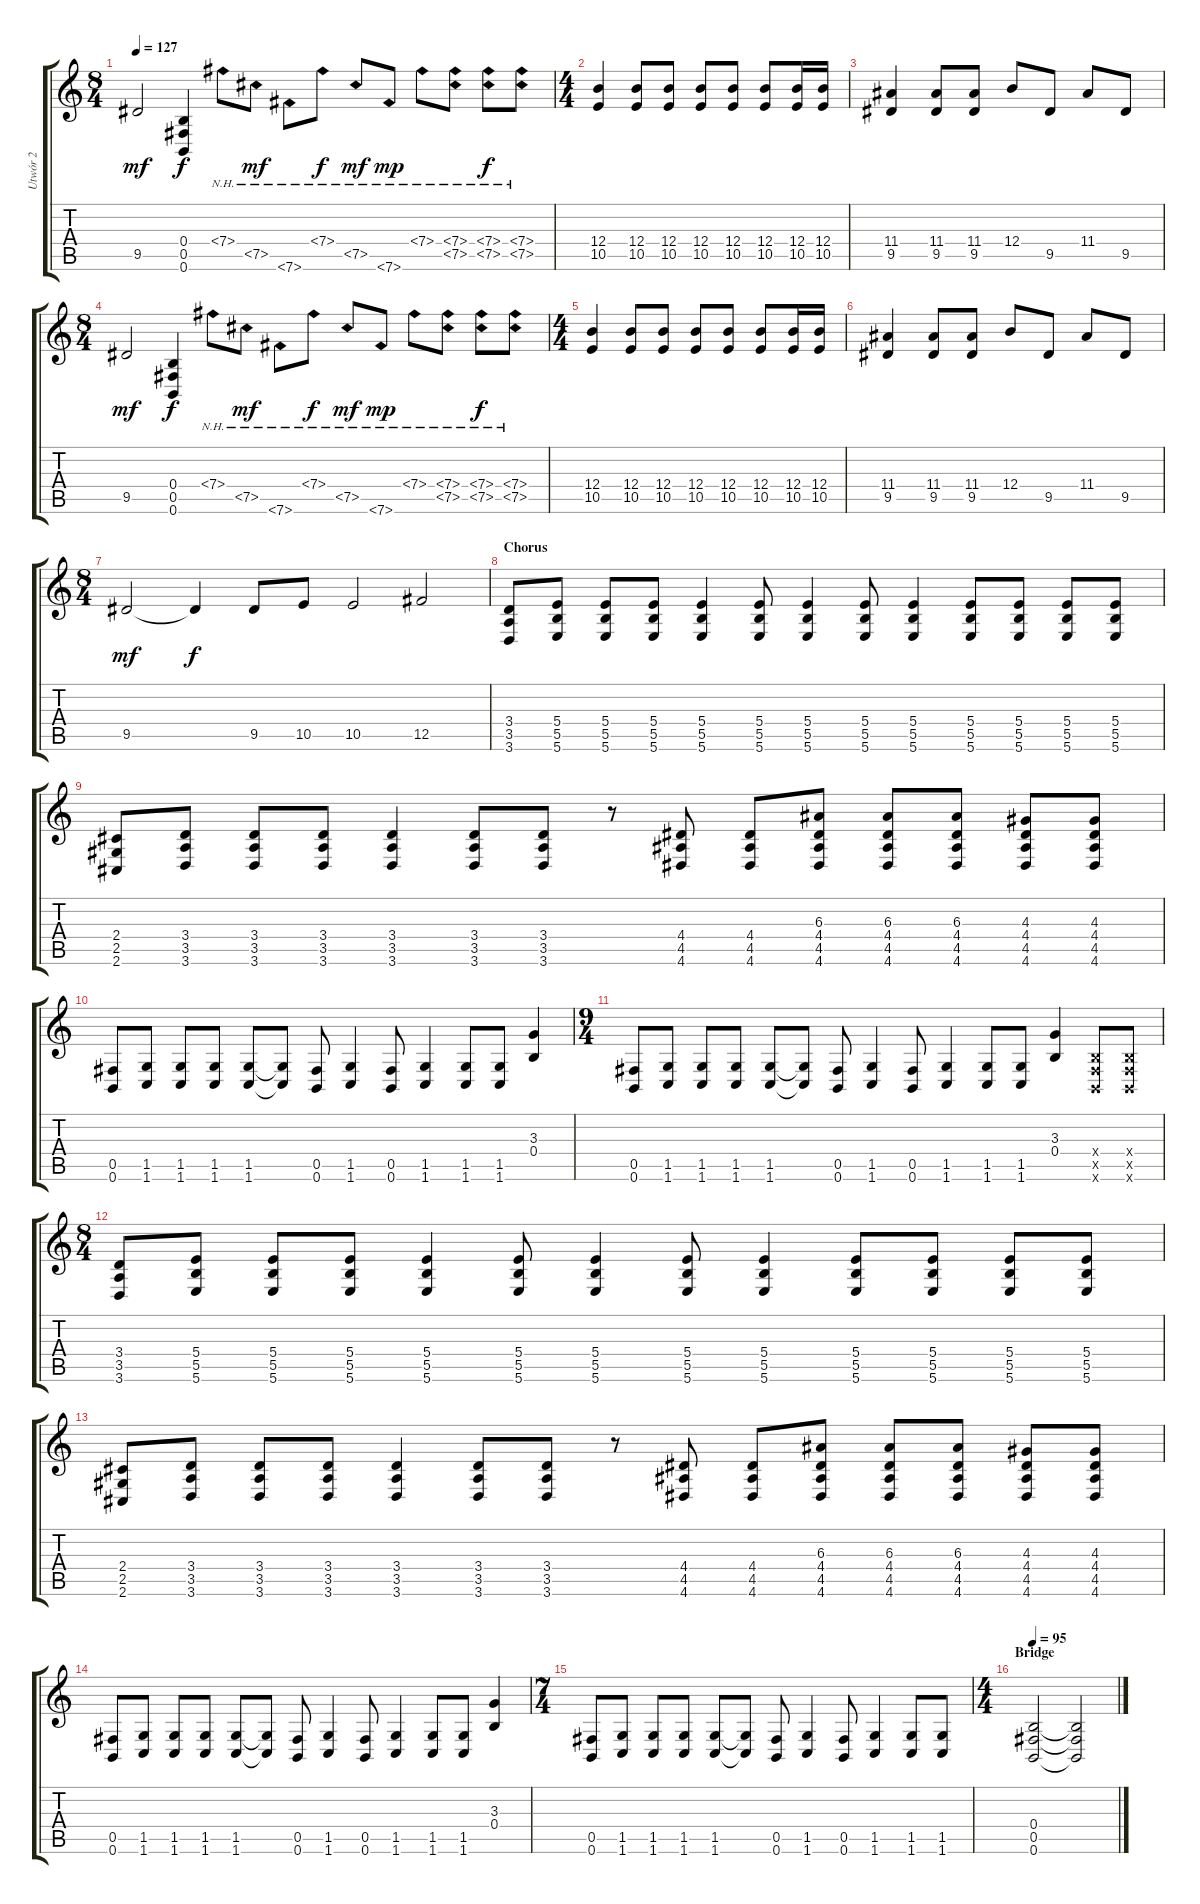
\track ("Utwór 2" "Utwór 2") {instrument overdrivenguitar}
\staff {score tabs}
\tuning (Db4 Ab3 E3 B2 Gb2 B1) {hide}
\ts (8 4)
\tempo 127
\clef g2
\ks c
9.5.2{dy mf} (0.4 0.5 0.6).4{dy f} 7.4{nh}.8 7.5{nh}.8{dy mf} 7.6{nh}.8 7.4{nh}.8{dy f} 7.5{nh}.8{dy mf} 7.6{nh}.8{dy mp} 7.4{nh}.8 (7.4{nh} 7.5{nh}).8 (7.4{nh} 7.5{nh}).8{dy f} (7.4{nh} 7.5{nh}).8 |
\ts (4 4)
(12.4 10.5).4 (12.4 10.5).8 (12.4 10.5).8 (12.4 10.5).8 (12.4 10.5).8 (12.4 10.5).8 (12.4 10.5).16 (12.4 10.5).16 |
(11.4 9.5).4 (11.4 9.5).8 (11.4 9.5).8 12.4.8 9.5.8 11.4.8 9.5.8 |
\ts (8 4)
9.5.2{dy mf} (0.4 0.5 0.6).4{dy f} 7.4{nh}.8 7.5{nh}.8{dy mf} 7.6{nh}.8 7.4{nh}.8{dy f} 7.5{nh}.8{dy mf} 7.6{nh}.8{dy mp} 7.4{nh}.8 (7.4{nh} 7.5{nh}).8 (7.4{nh} 7.5{nh}).8{dy f} (7.4{nh} 7.5{nh}).8 |
\ts (4 4)
(12.4 10.5).4 (12.4 10.5).8 (12.4 10.5).8 (12.4 10.5).8 (12.4 10.5).8 (12.4 10.5).8 (12.4 10.5).16 (12.4 10.5).16 |
(11.4 9.5).4 (11.4 9.5).8 (11.4 9.5).8 12.4.8 9.5.8 11.4.8 9.5.8 |
\ts (8 4)
9.5.2{dy mf} 9.5{t}.4{dy f} 9.5.8 10.5.8 10.5.2 12.5.2 |
\section ("" "Chorus")
(3.4 3.5 3.6).8 (5.4 5.5 5.6).8 (5.4 5.5 5.6).8 (5.4 5.5 5.6).8 (5.4 5.5 5.6).4 (5.4 5.5 5.6).8 (5.4 5.5 5.6).4 (5.4 5.5 5.6).8 (5.4 5.5 5.6).4 (5.4 5.5 5.6).8 (5.4 5.5 5.6).8 (5.4 5.5 5.6).8 (5.4 5.5 5.6).8 |
(2.4 2.5 2.6).8 (3.4 3.5 3.6).8 (3.4 3.5 3.6).8 (3.4 3.5 3.6).8 (3.4 3.5 3.6).4 (3.4 3.5 3.6).8 (3.4 3.5 3.6).8 r.8 (4.4 4.5 4.6).8 (4.4 4.5 4.6).8 (6.3 4.4 4.5 4.6).8 (6.3 4.4 4.5 4.6).8 (6.3 4.4 4.5 4.6).8 (4.3 4.4 4.5 4.6).8 (4.3 4.4 4.5 4.6).8 |
(0.5 0.6).8 (1.5 1.6).8 (1.5 1.6).8 (1.5 1.6).8 (1.5 1.6).8 (1.5{t} 1.6{t}).8 (0.5 0.6).8 (1.5 1.6).4 (0.5 0.6).8 (1.5 1.6).4 (1.5 1.6).8 (1.5 1.6).8 (3.3 0.4).4 |
\ts (9 4)
(0.5 0.6).8 (1.5 1.6).8 (1.5 1.6).8 (1.5 1.6).8 (1.5 1.6).8 (1.5{t} 1.6{t}).8 (0.5 0.6).8 (1.5 1.6).4 (0.5 0.6).8 (1.5 1.6).4 (1.5 1.6).8 (1.5 1.6).8 (3.3 0.4).4 (0.4{x} 0.5{x} 0.6{x}).8 (0.4{x} 0.5{x} 0.6{x}).8 |
\ts (8 4)
(3.4 3.5 3.6).8 (5.4 5.5 5.6).8 (5.4 5.5 5.6).8 (5.4 5.5 5.6).8 (5.4 5.5 5.6).4 (5.4 5.5 5.6).8 (5.4 5.5 5.6).4 (5.4 5.5 5.6).8 (5.4 5.5 5.6).4 (5.4 5.5 5.6).8 (5.4 5.5 5.6).8 (5.4 5.5 5.6).8 (5.4 5.5 5.6).8 |
(2.4 2.5 2.6).8 (3.4 3.5 3.6).8 (3.4 3.5 3.6).8 (3.4 3.5 3.6).8 (3.4 3.5 3.6).4 (3.4 3.5 3.6).8 (3.4 3.5 3.6).8 r.8 (4.4 4.5 4.6).8 (4.4 4.5 4.6).8 (6.3 4.4 4.5 4.6).8 (6.3 4.4 4.5 4.6).8 (6.3 4.4 4.5 4.6).8 (4.3 4.4 4.5 4.6).8 (4.3 4.4 4.5 4.6).8 |
(0.5 0.6).8 (1.5 1.6).8 (1.5 1.6).8 (1.5 1.6).8 (1.5 1.6).8 (1.5{t} 1.6{t}).8 (0.5 0.6).8 (1.5 1.6).4 (0.5 0.6).8 (1.5 1.6).4 (1.5 1.6).8 (1.5 1.6).8 (3.3 0.4).4 |
\ts (7 4)
(0.5 0.6).8 (1.5 1.6).8 (1.5 1.6).8 (1.5 1.6).8 (1.5 1.6).8 (1.5{t} 1.6{t}).8 (0.5 0.6).8 (1.5 1.6).4 (0.5 0.6).8 (1.5 1.6).4 (1.5 1.6).8 (1.5 1.6).8 |
\ts (4 4)
\section ("" "Bridge")
\tempo 95
(0.4 0.5 0.6).2 (0.4{t} 0.5{t} 0.6{t}).2
